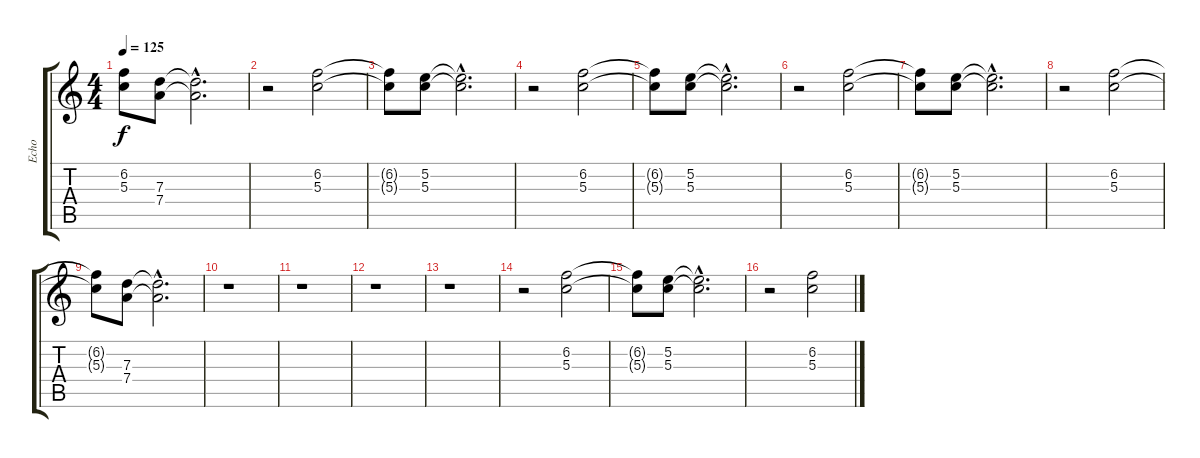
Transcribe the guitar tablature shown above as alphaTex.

\track ("Echo" "Echo") {instrument electricguitarclean}
\staff {score tabs}
\tuning (E4 B3 G3 D3 A2 E2) {hide}
\ts (4 4)
\tempo 125
\clef g2
\ks c
(6.2{t} 5.3{t}).8{dy f} (7.3 7.4).8 (7.3{hac t} 7.4{hac t}).2{d} |
r.2 (6.2 5.3).2 |
(6.2{t} 5.3{t}).8 (5.2 5.3).8 (5.2{hac t} 5.3{hac t}).2{d} |
r.2 (6.2 5.3).2 |
(6.2{t} 5.3{t}).8 (5.2 5.3).8 (5.2{hac t} 5.3{hac t}).2{d} |
r.2 (6.2 5.3).2 |
(6.2{t} 5.3{t}).8 (5.2 5.3).8 (5.2{hac t} 5.3{hac t}).2{d} |
r.2 (6.2 5.3).2 |
(6.2{t} 5.3{t}).8 (7.3 7.4).8 (7.3{hac t} 7.4{hac t}).2{d} |
r.1 |
r.1 |
r.1 |
r.1 |
r.2 (6.2 5.3).2 |
(6.2{t} 5.3{t}).8 (5.2 5.3).8 (5.2{hac t} 5.3{hac t}).2{d} |
r.2 (6.2 5.3).2
